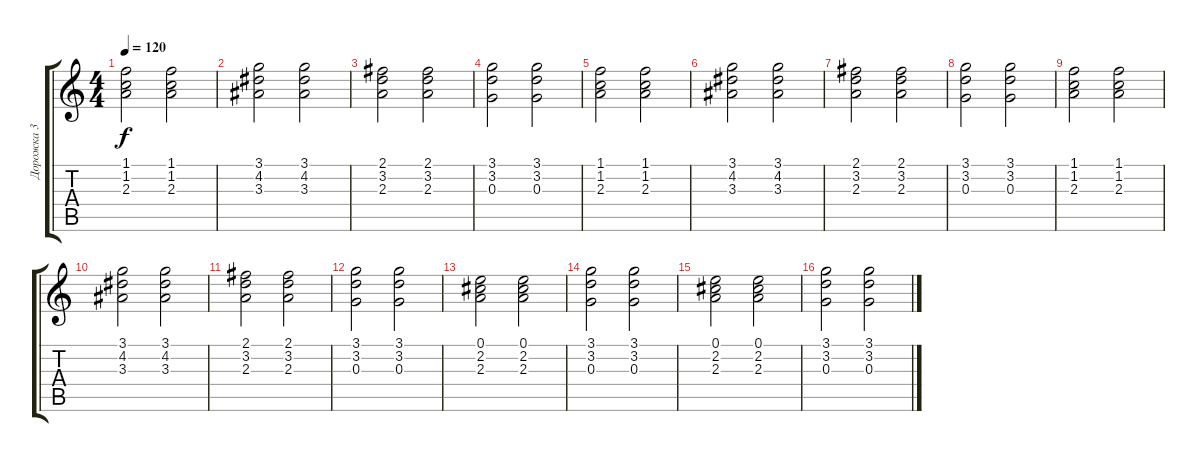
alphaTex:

\track ("Дорожка 3" "Дорожка 3") {instrument distortionguitar}
\staff {score tabs}
\tuning (E4 B3 G3 D3 A2 E2) {hide}
\ts (4 4)
\tempo 120
\clef g2
\ks c
(1.1 1.2 2.3).2{dy f} (1.1 1.2 2.3).2 |
(3.1 4.2 3.3).2 (3.1 4.2 3.3).2 |
(2.1 3.2 2.3).2 (2.1 3.2 2.3).2 |
(3.1 3.2 0.3).2 (3.1 3.2 0.3).2 |
(1.1 1.2 2.3).2 (1.1 1.2 2.3).2 |
(3.1 4.2 3.3).2 (3.1 4.2 3.3).2 |
(2.1 3.2 2.3).2 (2.1 3.2 2.3).2 |
(3.1 3.2 0.3).2 (3.1 3.2 0.3).2 |
(1.1 1.2 2.3).2 (1.1 1.2 2.3).2 |
(3.1 4.2 3.3).2 (3.1 4.2 3.3).2 |
(2.1 3.2 2.3).2 (2.1 3.2 2.3).2 |
(3.1 3.2 0.3).2 (3.1 3.2 0.3).2 |
(0.1 2.2 2.3).2 (0.1 2.2 2.3).2 |
(3.1 3.2 0.3).2 (3.1 3.2 0.3).2 |
(0.1 2.2 2.3).2 (0.1 2.2 2.3).2 |
(3.1 3.2 0.3).2 (3.1 3.2 0.3).2
